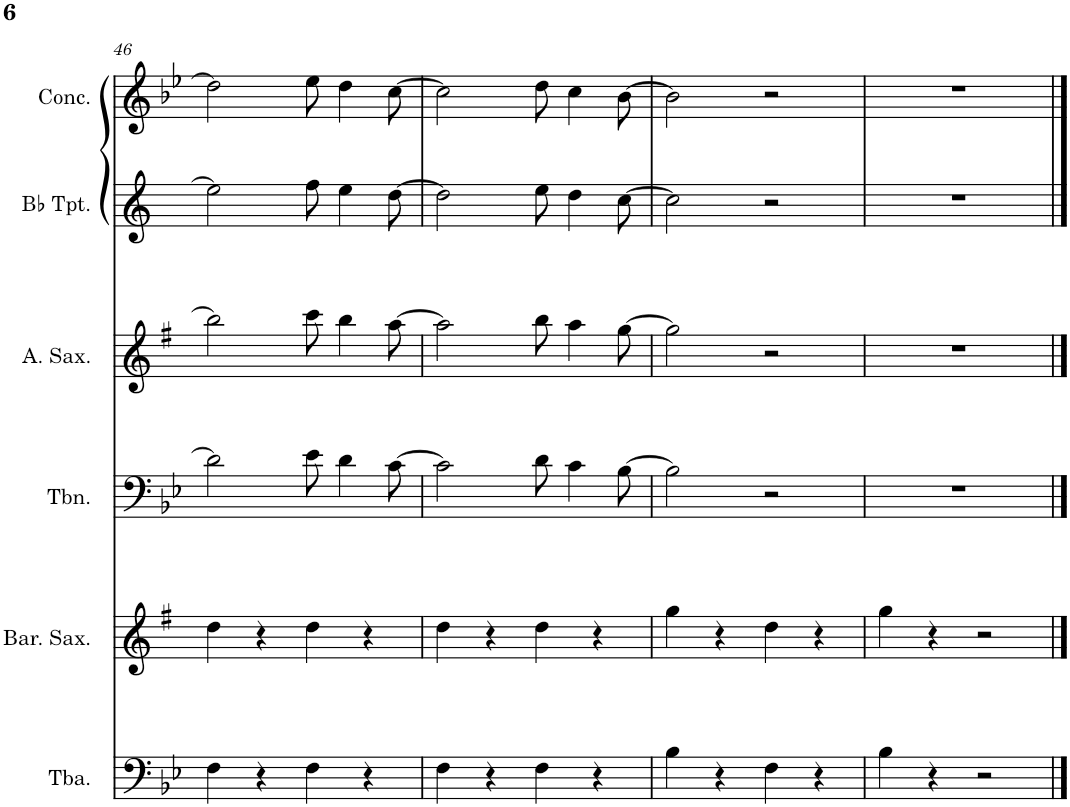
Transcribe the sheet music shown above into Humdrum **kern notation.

**kern	**kern	**kern	**kern	**kern	**kern
*part6	*part5	*part4	*part3	*part2	*part1
*staff6	*staff5	*staff4	*staff3	*staff2	*staff1
*I"Tuba	*I"Baritone Saxophone	*I"Trombone	*I"Alto Saxophone	*I"Bb Trumpet	*I"Concertina
*I'Tba.	*I'Bar. Sax.	*I'Tbn.	*I'A. Sax.	*I'Bb Tpt.	*I'Conc.
!!LO:PB:g=z
*clefF4	*clefG2	*clefF4	*clefG2	*clefG2	*clefG2
*	*Trd12c21	*	*Trd5c9	*Trd1c2	*
*k[b-e-]	*k[f#]	*k[b-e-]	*k[f#]	*k[]	*k[b-e-]
*M4/4	*M4/4	*M4/4	*M4/4	*M4/4	*M4/4
=46	=46	=46	=46	=46	=46
4F\	4dd\	2d\]	2bb\]	2ee\]	2dd\]
4r	4r	.	.	.	.
4F\	4dd\	8e-\	8ccc\	8ff\	8ee-\
.	.	4d\	4bb\	4ee\	4dd\
4r	4r	.	.	.	.
.	.	[8c\	[8aa\	[8dd\	[8cc\
=47	=47	=47	=47	=47	=47
4F\	4dd\	2c\]	2aa\]	2dd\]	2cc\]
4r	4r	.	.	.	.
4F\	4dd\	8d\	8bb\	8ee\	8dd\
.	.	4c\	4aa\	4dd\	4cc\
4r	4r	.	.	.	.
.	.	[8B-\	[8gg\	[8cc\	[8b-\
=48	=48	=48	=48	=48	=48
4B-\	4gg\	2B-\]	2gg\]	2cc\]	2b-\]
4r	4r	.	.	.	.
4F\	4dd\	2r	2r	2r	2r
4r	4r	.	.	.	.
=49	=49	=49	=49	=49	=49
4B-\	4gg\	1r	1r	1r	1r
4r	4r	.	.	.	.
2r	2r	.	.	.	.
==	==	==	==	==	==
*-	*-	*-	*-	*-	*-
